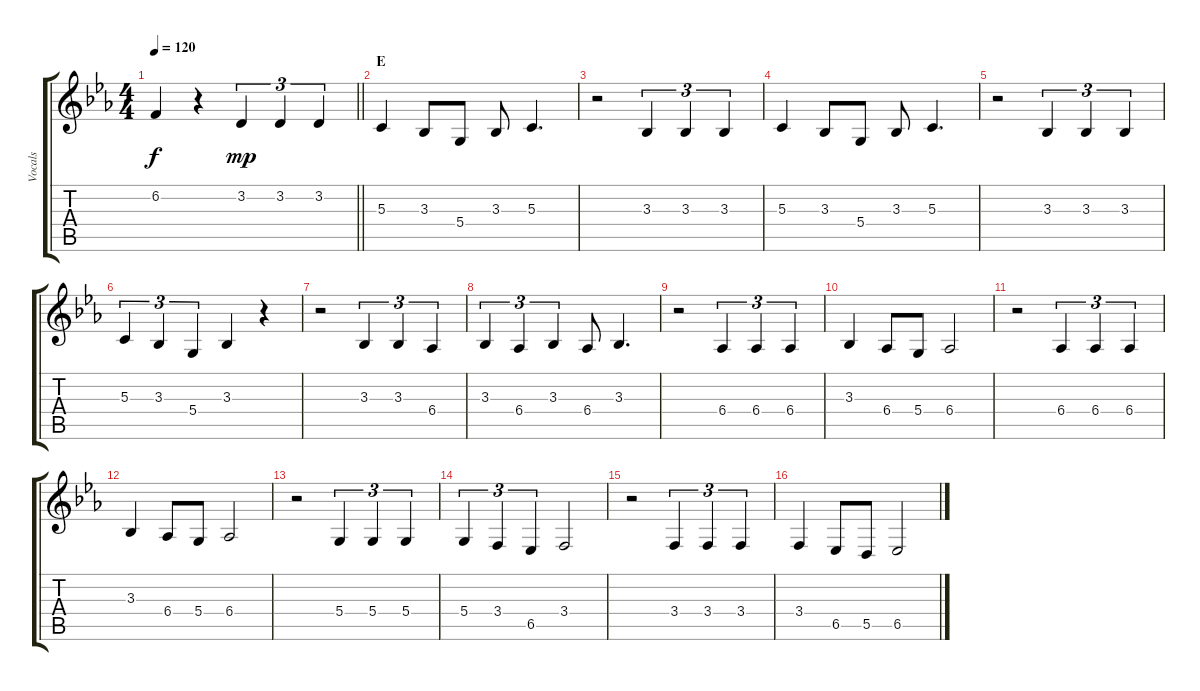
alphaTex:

\track ("Vocals" "Vocals") {instrument clarinet bank 255}
\staff {score tabs}
\tuning (E4 B3 G3 D3 A2 E2) {hide}
\ts (4 4)
\tempo 120
\clef g2
\barLineRight lightlight
\ks eb
6.2{t}.4{dy f} r.4 3.2.4{tu (3 2) dy mp} 3.2.4{tu (3 2)} 3.2.4{tu (3 2)} |
\section ("" "E")
5.3.4 3.3.8 5.4.8 3.3.8 5.3.4{d} |
r.2 3.3.4{tu (3 2)} 3.3.4{tu (3 2)} 3.3.4{tu (3 2)} |
5.3.4 3.3.8 5.4.8 3.3.8 5.3.4{d} |
r.2 3.3.4{tu (3 2)} 3.3.4{tu (3 2)} 3.3.4{tu (3 2)} |
5.3.4{tu (3 2)} 3.3.4{tu (3 2)} 5.4.4{tu (3 2)} 3.3.4 r.4 |
r.2 3.3.4{tu (3 2)} 3.3.4{tu (3 2)} 6.4.4{tu (3 2)} |
3.3.4{tu (3 2)} 6.4.4{tu (3 2)} 3.3.4{tu (3 2)} 6.4.8 3.3.4{d} |
r.2 6.4.4{tu (3 2)} 6.4.4{tu (3 2)} 6.4.4{tu (3 2)} |
3.3.4 6.4.8 5.4.8 6.4.2 |
r.2 6.4.4{tu (3 2)} 6.4.4{tu (3 2)} 6.4.4{tu (3 2)} |
3.3.4 6.4.8 5.4.8 6.4.2 |
r.2 5.4.4{tu (3 2)} 5.4.4{tu (3 2)} 5.4.4{tu (3 2)} |
5.4.4{tu (3 2)} 3.4.4{tu (3 2)} 6.5.4{tu (3 2)} 3.4.2 |
r.2 3.4.4{tu (3 2)} 3.4.4{tu (3 2)} 3.4.4{tu (3 2)} |
3.4.4 6.5.8 5.5.8 6.5.2
